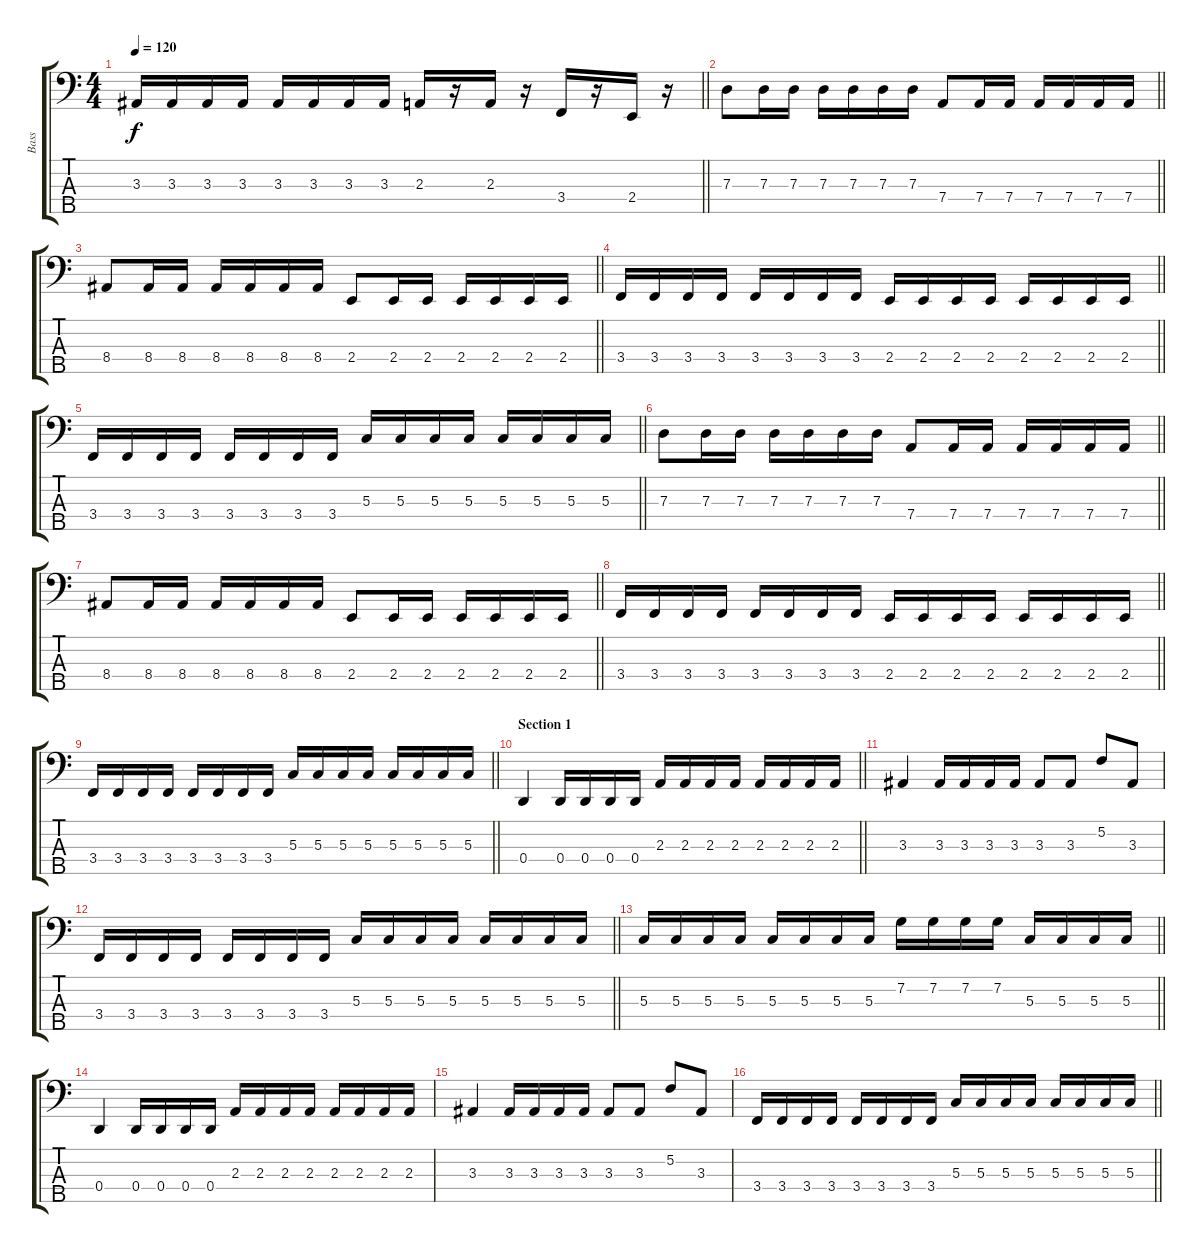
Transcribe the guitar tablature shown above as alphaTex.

\track ("Bass" "Bass") {instrument electricbasspick}
\staff {score tabs}
\tuning (F2 C2 G1 D1 A0) {hide}
\ts (4 4)
\tempo 120
\clef f4
\barLineRight lightlight
\ks c
3.3.16{dy f} 3.3.16 3.3.16 3.3.16 3.3.16 3.3.16 3.3.16 3.3.16 2.3.16 r.16 2.3.16 r.16 3.4.16 r.16 2.4.16 r.16 |
\section ("" "")
\barLineRight lightlight
7.3.8 7.3.16 7.3.16 7.3.16 7.3.16 7.3.16 7.3.16 7.4.8 7.4.16 7.4.16 7.4.16 7.4.16 7.4.16 7.4.16 |
\barLineRight lightlight
8.4.8 8.4.16 8.4.16 8.4.16 8.4.16 8.4.16 8.4.16 2.4.8 2.4.16 2.4.16 2.4.16 2.4.16 2.4.16 2.4.16 |
\barLineRight lightlight
3.4.16 3.4.16 3.4.16 3.4.16 3.4.16 3.4.16 3.4.16 3.4.16 2.4.16 2.4.16 2.4.16 2.4.16 2.4.16 2.4.16 2.4.16 2.4.16 |
\barLineRight lightlight
3.4.16 3.4.16 3.4.16 3.4.16 3.4.16 3.4.16 3.4.16 3.4.16 5.3.16 5.3.16 5.3.16 5.3.16 5.3.16 5.3.16 5.3.16 5.3.16 |
\barLineRight lightlight
7.3.8 7.3.16 7.3.16 7.3.16 7.3.16 7.3.16 7.3.16 7.4.8 7.4.16 7.4.16 7.4.16 7.4.16 7.4.16 7.4.16 |
\barLineRight lightlight
8.4.8 8.4.16 8.4.16 8.4.16 8.4.16 8.4.16 8.4.16 2.4.8 2.4.16 2.4.16 2.4.16 2.4.16 2.4.16 2.4.16 |
\barLineRight lightlight
3.4.16 3.4.16 3.4.16 3.4.16 3.4.16 3.4.16 3.4.16 3.4.16 2.4.16 2.4.16 2.4.16 2.4.16 2.4.16 2.4.16 2.4.16 2.4.16 |
\barLineRight lightlight
3.4.16 3.4.16 3.4.16 3.4.16 3.4.16 3.4.16 3.4.16 3.4.16 5.3.16 5.3.16 5.3.16 5.3.16 5.3.16 5.3.16 5.3.16 5.3.16 |
\section ("" "Section 1")
\barLineRight lightlight
0.4.4 0.4.16 0.4.16 0.4.16 0.4.16 2.3.16 2.3.16 2.3.16 2.3.16 2.3.16 2.3.16 2.3.16 2.3.16 |
3.3.4 3.3.16 3.3.16 3.3.16 3.3.16 3.3.8 3.3.8 5.2.8 3.3.8 |
\barLineRight lightlight
3.4.16 3.4.16 3.4.16 3.4.16 3.4.16 3.4.16 3.4.16 3.4.16 5.3.16 5.3.16 5.3.16 5.3.16 5.3.16 5.3.16 5.3.16 5.3.16 |
\barLineRight lightlight
5.3.16 5.3.16 5.3.16 5.3.16 5.3.16 5.3.16 5.3.16 5.3.16 7.2.16 7.2.16 7.2.16 7.2.16 5.3.16 5.3.16 5.3.16 5.3.16 |
0.4.4 0.4.16 0.4.16 0.4.16 0.4.16 2.3.16 2.3.16 2.3.16 2.3.16 2.3.16 2.3.16 2.3.16 2.3.16 |
3.3.4 3.3.16 3.3.16 3.3.16 3.3.16 3.3.8 3.3.8 5.2.8 3.3.8 |
\barLineRight lightlight
3.4.16 3.4.16 3.4.16 3.4.16 3.4.16 3.4.16 3.4.16 3.4.16 5.3.16 5.3.16 5.3.16 5.3.16 5.3.16 5.3.16 5.3.16 5.3.16
